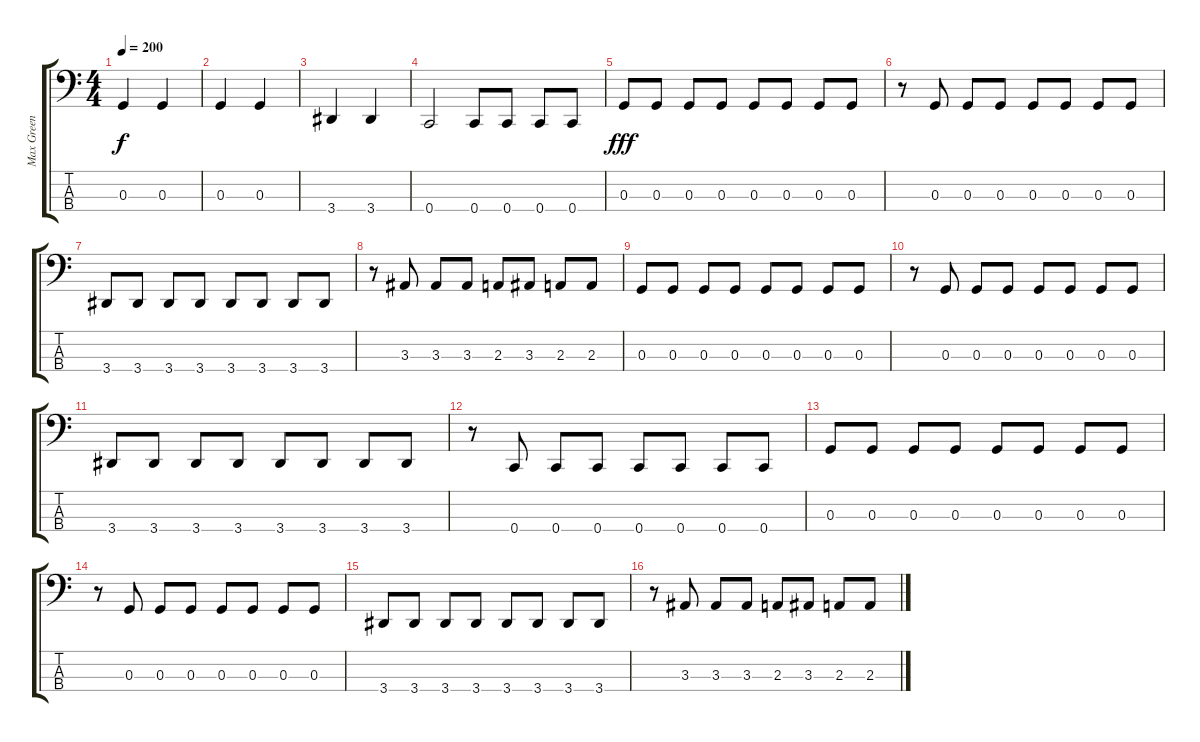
\track ("Max Green" "Max Green") {instrument electricbassfinger}
\staff {score tabs}
\tuning (F2 C2 G1 C1) {hide}
\ts (4 4)
\tempo 200
\clef f4
\ks c
0.3.4{dy f} 0.3.4 |
0.3.4 0.3.4 |
3.4.4 3.4.4 |
0.4.2 0.4.8 0.4.8 0.4.8 0.4.8 |
0.3.8{dy fff} 0.3.8 0.3.8 0.3.8 0.3.8 0.3.8 0.3.8 0.3.8 |
r.8 0.3.8 0.3.8 0.3.8 0.3.8 0.3.8 0.3.8 0.3.8 |
3.4.8 3.4.8 3.4.8 3.4.8 3.4.8 3.4.8 3.4.8 3.4.8 |
r.8 3.3.8 3.3.8 3.3.8 2.3.8 3.3.8 2.3.8 2.3.8 |
0.3.8 0.3.8 0.3.8 0.3.8 0.3.8 0.3.8 0.3.8 0.3.8 |
r.8 0.3.8 0.3.8 0.3.8 0.3.8 0.3.8 0.3.8 0.3.8 |
3.4.8 3.4.8 3.4.8 3.4.8 3.4.8 3.4.8 3.4.8 3.4.8 |
r.8 0.4.8 0.4.8 0.4.8 0.4.8 0.4.8 0.4.8 0.4.8 |
0.3.8 0.3.8 0.3.8 0.3.8 0.3.8 0.3.8 0.3.8 0.3.8 |
r.8 0.3.8 0.3.8 0.3.8 0.3.8 0.3.8 0.3.8 0.3.8 |
3.4.8 3.4.8 3.4.8 3.4.8 3.4.8 3.4.8 3.4.8 3.4.8 |
r.8 3.3.8 3.3.8 3.3.8 2.3.8 3.3.8 2.3.8 2.3.8
